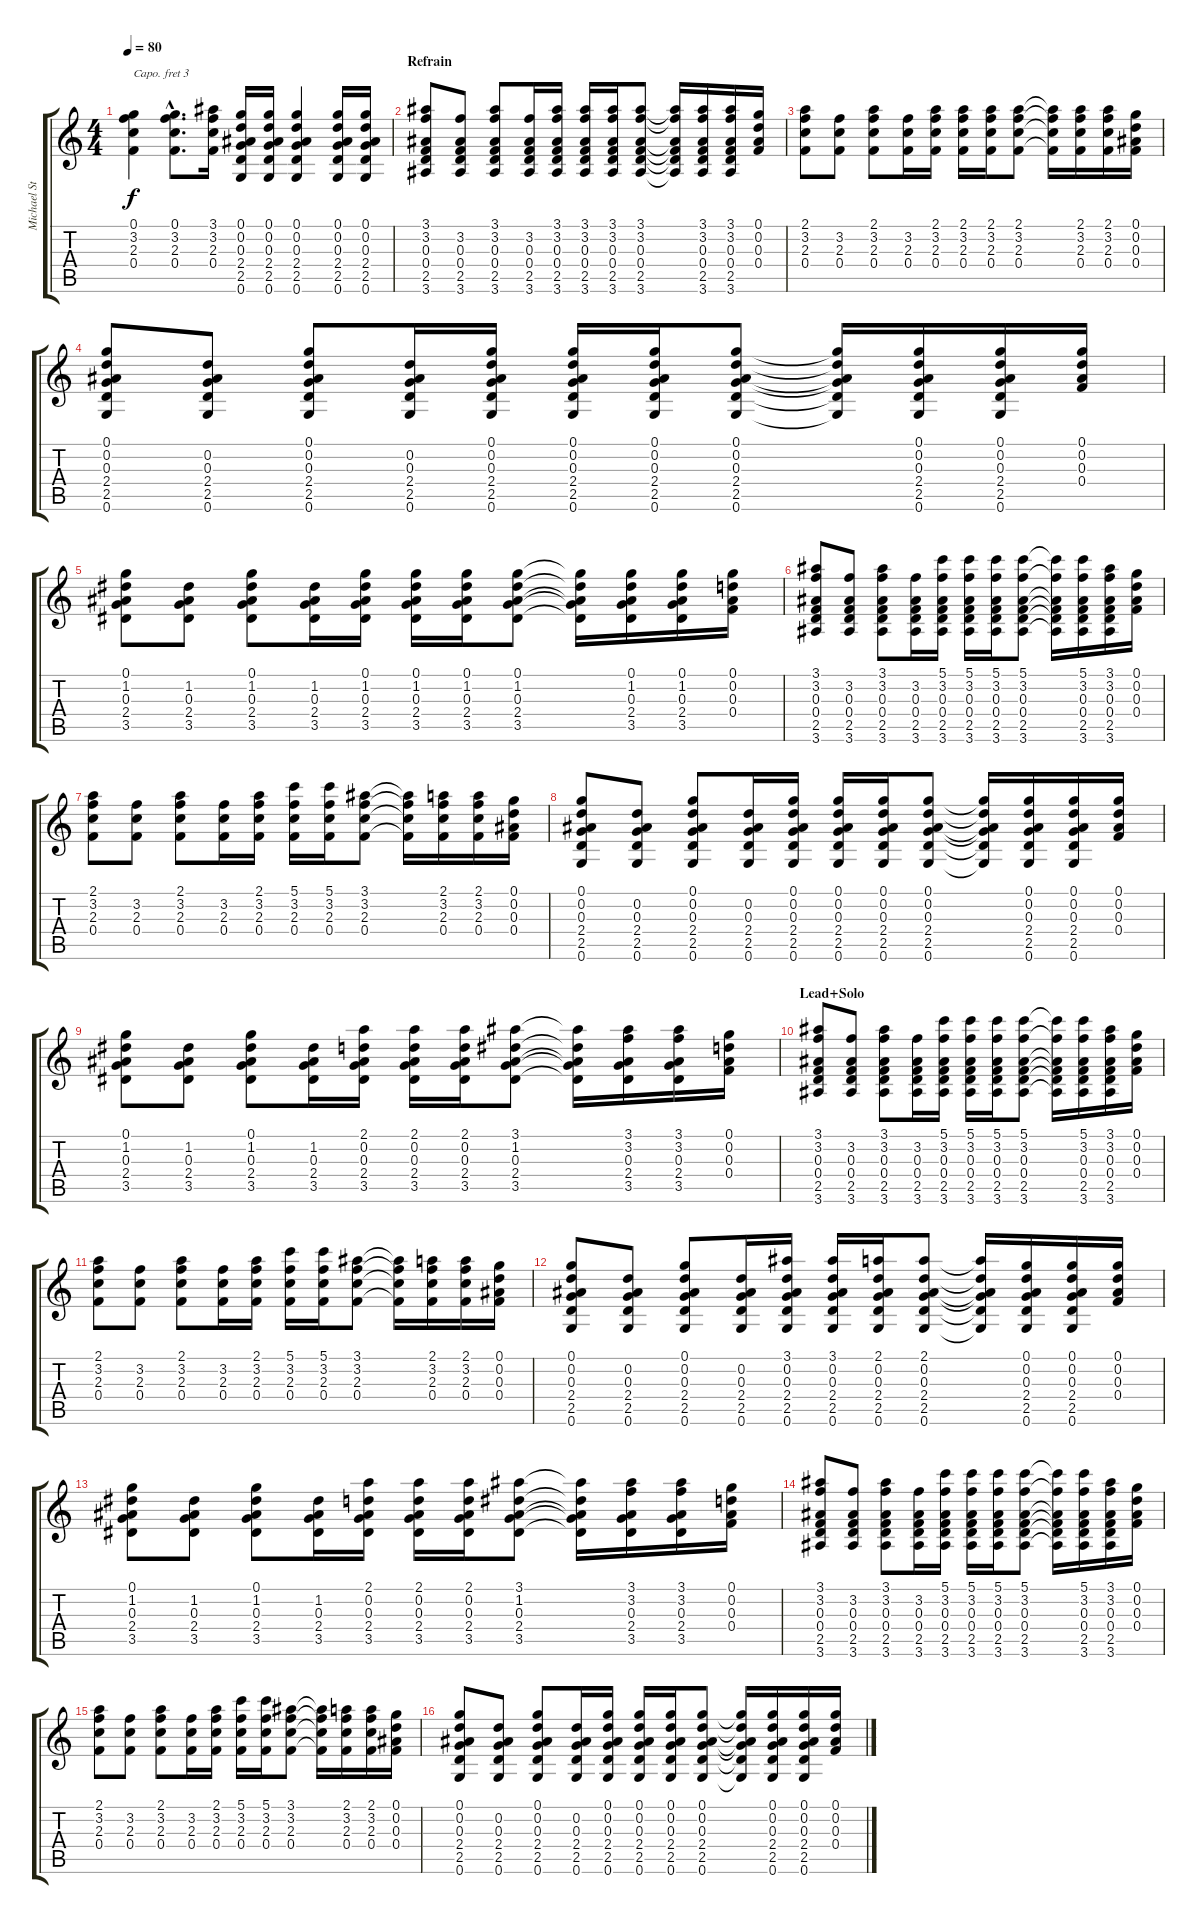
\track ("Michael Stapel" "Michael St") {instrument acousticguitarsteel}
\staff {score tabs}
\capo 3
\tuning (E4 B3 G3 D3 A2 E2) {hide}
\ts (4 4)
\tempo 80
\clef g2
\ks c
(0.1 3.2 2.3 0.4).4{dy f} (0.1{hac} 3.2{hac} 2.3{hac} 0.4{hac}).8{d} (3.1 3.2 2.3 0.4).16 (0.1 0.2 0.3 2.4 2.5 0.6).16 (0.1 0.2 0.3 2.4 2.5 0.6).16 (0.1 0.2 0.3 2.4 2.5 0.6).4 (0.1 0.2 0.3 2.4 2.5 0.6).16 (0.1 0.2 0.3 2.4 2.5 0.6).16 |
\section ("" "Refrain")
(3.1 3.2 0.3 0.4 2.5 3.6).8 (3.2 0.3 0.4 2.5 3.6).8 (3.1 3.2 0.3 0.4 2.5 3.6).8 (3.2 0.3 0.4 2.5 3.6).16 (3.1 3.2 0.3 0.4 2.5 3.6).16 (3.1 3.2 0.3 0.4 2.5 3.6).16 (3.1 3.2 0.3 0.4 2.5 3.6).16 (3.1 3.2 0.3 0.4 2.5 3.6).8 (3.1{t} 3.2{t} 0.3{t} 0.4{t} 2.5{t} 3.6{t}).16 (3.1 3.2 0.3 0.4 2.5 3.6).16 (3.1 3.2 0.3 0.4 2.5 3.6).16 (0.1 0.2 0.3 0.4).16 |
(2.1 3.2 2.3 0.4).8 (3.2 2.3 0.4).8 (2.1 3.2 2.3 0.4).8 (3.2 2.3 0.4).16 (2.1 3.2 2.3 0.4).16 (2.1 3.2 2.3 0.4).16 (2.1 3.2 2.3 0.4).16 (2.1 3.2 2.3 0.4).8 (2.1{t} 3.2{t} 2.3{t} 0.4{t}).16 (2.1 3.2 2.3 0.4).16 (2.1 3.2 2.3 0.4).16 (0.1 0.2 0.3 0.4).16 |
(0.1 0.2 0.3 2.4 2.5 0.6).8 (0.2 0.3 2.4 2.5 0.6).8 (0.1 0.2 0.3 2.4 2.5 0.6).8 (0.2 0.3 2.4 2.5 0.6).16 (0.1 0.2 0.3 2.4 2.5 0.6).16 (0.1 0.2 0.3 2.4 2.5 0.6).16 (0.1 0.2 0.3 2.4 2.5 0.6).16 (0.1 0.2 0.3 2.4 2.5 0.6).8 (0.1{t} 0.2{t} 0.3{t} 2.4{t} 2.5{t} 0.6{t}).16 (0.1 0.2 0.3 2.4 2.5 0.6).16 (0.1 0.2 0.3 2.4 2.5 0.6).16 (0.1 0.2 0.3 0.4).16 |
(0.1 1.2 0.3 2.4 3.5).8 (1.2 0.3 2.4 3.5).8 (0.1 1.2 0.3 2.4 3.5).8 (1.2 0.3 2.4 3.5).16 (0.1 1.2 0.3 2.4 3.5).16 (0.1 1.2 0.3 2.4 3.5).16 (0.1 1.2 0.3 2.4 3.5).16 (0.1 1.2 0.3 2.4 3.5).8 (0.1{t} 1.2{t} 0.3{t} 2.4{t} 3.5{t}).16 (0.1 1.2 0.3 2.4 3.5).16 (0.1 1.2 0.3 2.4 3.5).16 (0.1 0.2 0.3 0.4).16 |
(3.1 3.2 0.3 0.4 2.5 3.6).8 (3.2 0.3 0.4 2.5 3.6).8 (3.1 3.2 0.3 0.4 2.5 3.6).8 (3.2 0.3 0.4 2.5 3.6).16 (5.1 3.2 0.3 0.4 2.5 3.6).16 (5.1 3.2 0.3 0.4 2.5 3.6).16 (5.1 3.2 0.3 0.4 2.5 3.6).16 (5.1 3.2 0.3 0.4 2.5 3.6).8 (5.1{t} 3.2{t} 0.3{t} 0.4{t} 2.5{t} 3.6{t}).16 (5.1 3.2 0.3 0.4 2.5 3.6).16 (3.1 3.2 0.3 0.4 2.5 3.6).16 (0.1 0.2 0.3 0.4).16 |
(2.1 3.2 2.3 0.4).8 (3.2 2.3 0.4).8 (2.1 3.2 2.3 0.4).8 (3.2 2.3 0.4).16 (2.1 3.2 2.3 0.4).16 (5.1 3.2 2.3 0.4).16 (5.1 3.2 2.3 0.4).16 (3.1 3.2 2.3 0.4).8 (3.1{t} 3.2{t} 2.3{t} 0.4{t}).16 (2.1 3.2 2.3 0.4).16 (2.1 3.2 2.3 0.4).16 (0.1 0.2 0.3 0.4).16 |
(0.1 0.2 0.3 2.4 2.5 0.6).8 (0.2 0.3 2.4 2.5 0.6).8 (0.1 0.2 0.3 2.4 2.5 0.6).8 (0.2 0.3 2.4 2.5 0.6).16 (0.1 0.2 0.3 2.4 2.5 0.6).16 (0.1 0.2 0.3 2.4 2.5 0.6).16 (0.1 0.2 0.3 2.4 2.5 0.6).16 (0.1 0.2 0.3 2.4 2.5 0.6).8 (0.1{t} 0.2{t} 0.3{t} 2.4{t} 2.5{t} 0.6{t}).16 (0.1 0.2 0.3 2.4 2.5 0.6).16 (0.1 0.2 0.3 2.4 2.5 0.6).16 (0.1 0.2 0.3 0.4).16 |
(0.1 1.2 0.3 2.4 3.5).8 (1.2 0.3 2.4 3.5).8 (0.1 1.2 0.3 2.4 3.5).8 (1.2 0.3 2.4 3.5).16 (2.1 0.2 0.3 2.4 3.5).16 (2.1 0.2 0.3 2.4 3.5).16 (2.1 0.2 0.3 2.4 3.5).16 (3.1 1.2 0.3 2.4 3.5).8 (3.1{t} 1.2{t} 0.3{t} 2.4{t} 3.5{t}).16 (3.1 3.2 0.3 2.4 3.5).16 (3.1 3.2 0.3 2.4 3.5).16 (0.1 0.2 0.3 0.4).16 |
\section ("" "Lead+Solo")
(3.1 3.2 0.3 0.4 2.5 3.6).8 (3.2 0.3 0.4 2.5 3.6).8 (3.1 3.2 0.3 0.4 2.5 3.6).8 (3.2 0.3 0.4 2.5 3.6).16 (5.1 3.2 0.3 0.4 2.5 3.6).16 (5.1 3.2 0.3 0.4 2.5 3.6).16 (5.1 3.2 0.3 0.4 2.5 3.6).16 (5.1 3.2 0.3 0.4 2.5 3.6).8 (5.1{t} 3.2{t} 0.3{t} 0.4{t} 2.5{t} 3.6{t}).16 (5.1 3.2 0.3 0.4 2.5 3.6).16 (3.1 3.2 0.3 0.4 2.5 3.6).16 (0.1 0.2 0.3 0.4).16 |
(2.1 3.2 2.3 0.4).8 (3.2 2.3 0.4).8 (2.1 3.2 2.3 0.4).8 (3.2 2.3 0.4).16 (2.1 3.2 2.3 0.4).16 (5.1 3.2 2.3 0.4).16 (5.1 3.2 2.3 0.4).16 (3.1 3.2 2.3 0.4).8 (3.1{t} 3.2{t} 2.3{t} 0.4{t}).16 (2.1 3.2 2.3 0.4).16 (2.1 3.2 2.3 0.4).16 (0.1 0.2 0.3 0.4).16 |
(0.1 0.2 0.3 2.4 2.5 0.6).8 (0.2 0.3 2.4 2.5 0.6).8 (0.1 0.2 0.3 2.4 2.5 0.6).8 (0.2 0.3 2.4 2.5 0.6).16 (3.1 0.2 0.3 2.4 2.5 0.6).16 (3.1 0.2 0.3 2.4 2.5 0.6).16 (2.1 0.2 0.3 2.4 2.5 0.6).16 (2.1 0.2 0.3 2.4 2.5 0.6).8 (2.1{t} 0.2{t} 0.3{t} 2.4{t} 2.5{t} 0.6{t}).16 (0.1 0.2 0.3 2.4 2.5 0.6).16 (0.1 0.2 0.3 2.4 2.5 0.6).16 (0.1 0.2 0.3 0.4).16 |
(0.1 1.2 0.3 2.4 3.5).8 (1.2 0.3 2.4 3.5).8 (0.1 1.2 0.3 2.4 3.5).8 (1.2 0.3 2.4 3.5).16 (2.1 0.2 0.3 2.4 3.5).16 (2.1 0.2 0.3 2.4 3.5).16 (2.1 0.2 0.3 2.4 3.5).16 (3.1 1.2 0.3 2.4 3.5).8 (3.1{t} 1.2{t} 0.3{t} 2.4{t} 3.5{t}).16 (3.1 3.2 0.3 2.4 3.5).16 (3.1 3.2 0.3 2.4 3.5).16 (0.1 0.2 0.3 0.4).16 |
(3.1 3.2 0.3 0.4 2.5 3.6).8 (3.2 0.3 0.4 2.5 3.6).8 (3.1 3.2 0.3 0.4 2.5 3.6).8 (3.2 0.3 0.4 2.5 3.6).16 (5.1 3.2 0.3 0.4 2.5 3.6).16 (5.1 3.2 0.3 0.4 2.5 3.6).16 (5.1 3.2 0.3 0.4 2.5 3.6).16 (5.1 3.2 0.3 0.4 2.5 3.6).8 (5.1{t} 3.2{t} 0.3{t} 0.4{t} 2.5{t} 3.6{t}).16 (5.1 3.2 0.3 0.4 2.5 3.6).16 (3.1 3.2 0.3 0.4 2.5 3.6).16 (0.1 0.2 0.3 0.4).16 |
(2.1 3.2 2.3 0.4).8 (3.2 2.3 0.4).8 (2.1 3.2 2.3 0.4).8 (3.2 2.3 0.4).16 (2.1 3.2 2.3 0.4).16 (5.1 3.2 2.3 0.4).16 (5.1 3.2 2.3 0.4).16 (3.1 3.2 2.3 0.4).8 (3.1{t} 3.2{t} 2.3{t} 0.4{t}).16 (2.1 3.2 2.3 0.4).16 (2.1 3.2 2.3 0.4).16 (0.1 0.2 0.3 0.4).16 |
(0.1 0.2 0.3 2.4 2.5 0.6).8 (0.2 0.3 2.4 2.5 0.6).8 (0.1 0.2 0.3 2.4 2.5 0.6).8 (0.2 0.3 2.4 2.5 0.6).16 (0.1 0.2 0.3 2.4 2.5 0.6).16 (0.1 0.2 0.3 2.4 2.5 0.6).16 (0.1 0.2 0.3 2.4 2.5 0.6).16 (0.1 0.2 0.3 2.4 2.5 0.6).8 (0.1{t} 0.2{t} 0.3{t} 2.4{t} 2.5{t} 0.6{t}).16 (0.1 0.2 0.3 2.4 2.5 0.6).16 (0.1 0.2 0.3 2.4 2.5 0.6).16 (0.1 0.2 0.3 0.4).16
